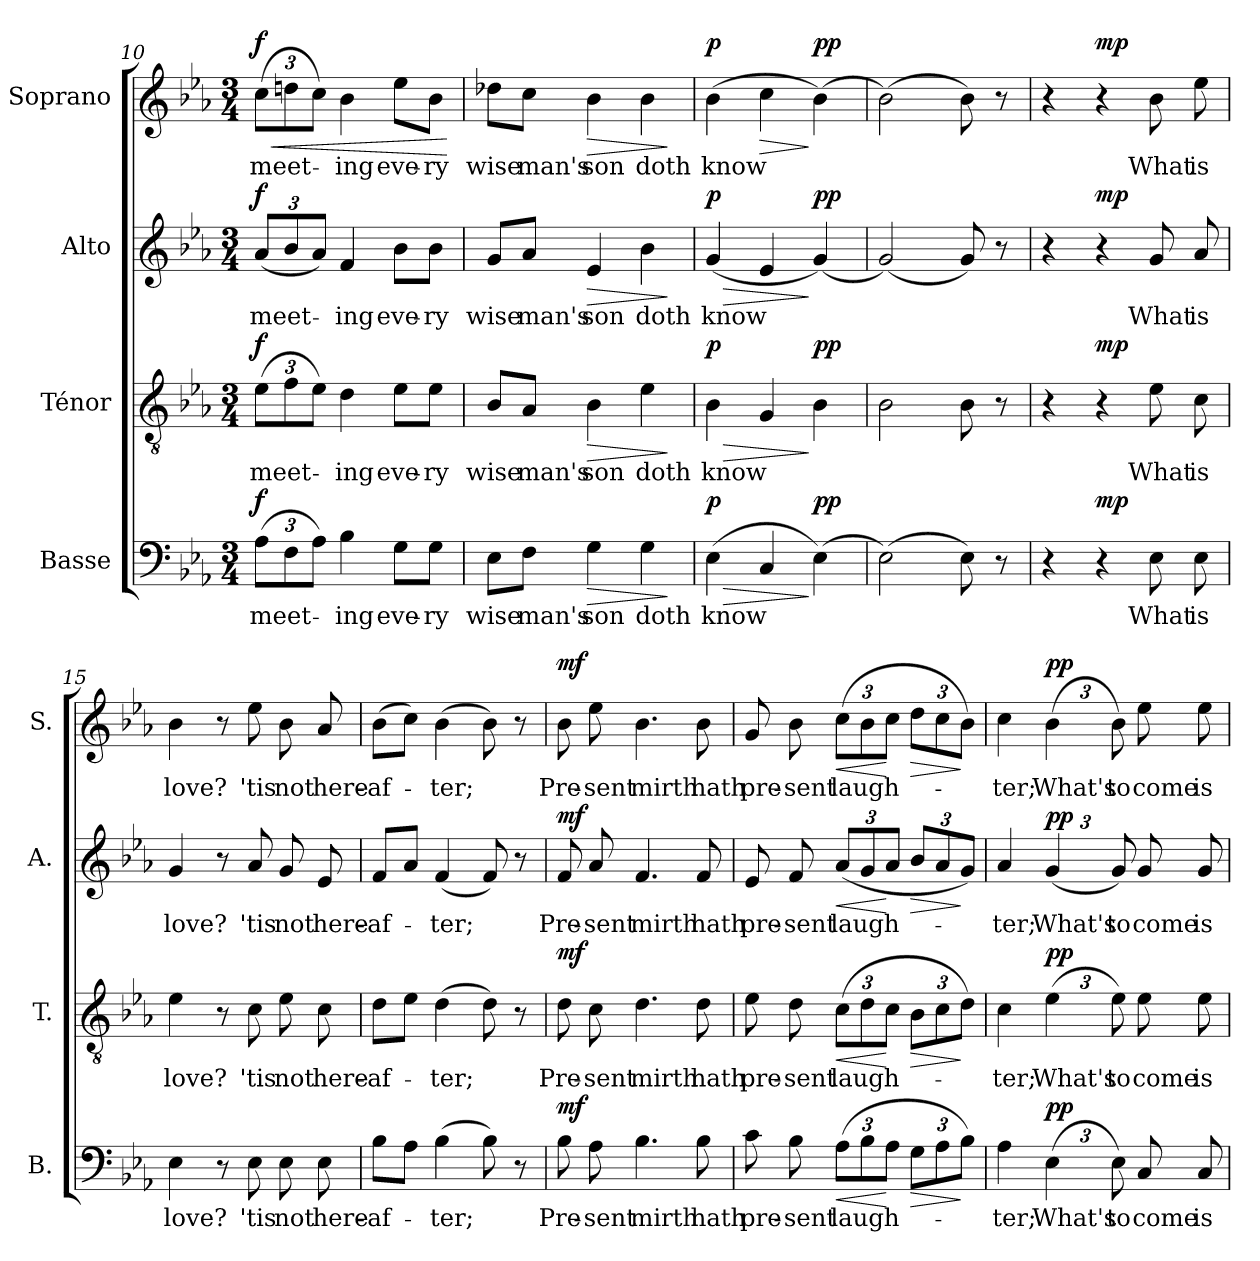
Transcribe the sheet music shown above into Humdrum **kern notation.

**kern	**text	**dynam	**kern	**text	**dynam	**kern	**text	**dynam	**kern	**text	**dynam
*part4	*part4	*part4	*part3	*part3	*part3	*part2	*part2	*part2	*part1	*part1	*part1
*staff4	*staff4	*staff4	*staff3	*staff3	*staff3	*staff2	*staff2	*staff2	*staff1	*staff1	*staff1
*I"Basse	*	*	*I"Ténor	*	*	*I"Alto	*	*	*I"Soprano	*	*
*I'B.	*	*	*I'T.	*	*	*I'A.	*	*	*I'S.	*	*
*clefF4	*	*	*clefGv2	*	*	*clefG2	*	*	*clefG2	*	*
*k[b-e-a-]	*	*	*k[b-e-a-]	*	*	*k[b-e-a-]	*	*	*k[b-e-a-]	*	*
*M3/4	*	*	*M3/4	*	*	*M3/4	*	*	*M3/4	*	*
*Xbrackettup	*	*	*	*	*	*	*	*	*	*	*
=10	=10	=10	=10	=10	=10	=10	=10	=10	=10	=10	=10
!	!LO:LY:b	!	!	!	!	!	!	!	!	!	!
*	*	*	*Xbrackettup	*	*	*	*	*	*	*	*
!	!	!	!	!LO:LY:b	!	!	!	!	!	!	!
*	*	*	*	*	*	*Xbrackettup	*	*	*	*	*
!	!	!	!	!	!	!	!LO:LY:b	!	!	!	!
*	*	*	*	*	*	*	*	*	*Xbrackettup	*	*
!	!	!LO:DY:a	!	!	!LO:DY:a	!	!	!LO:DY:a	!	!LO:LY:b	!LO:HP:b
!	!	!	!	!	!	!	!	!	!	!	!LO:DY:n=1:a
(>12A-\L	meet-	f	(>12e-\L	meet-	f	(<12a-/L	meet-	f	(>12cc\L	meet-	< f
12F\	.	.	12f\	.	.	12b-/	.	.	12ddn\	.	.
12A-\J)	.	.	12e-\J)	.	.	12a-/J)	.	.	12cc\J)	.	.
!	!LO:LY:b	!	!	!LO:LY:b	!	!	!LO:LY:b	!	!	!LO:LY:b	!
4B-\	-ing	.	4d\	-ing	.	4f/	-ing	.	4b-\	-ing	.
!	!LO:LY:b	!	!	!LO:LY:b	!	!	!LO:LY:b	!	!	!LO:LY:b	!
8G\L	eve-	.	8e-\L	eve-	.	8b-\L	eve-	.	8ee-\L	eve-	.
!	!LO:LY:b	!	!	!LO:LY:b	!	!	!LO:LY:b	!	!	!LO:LY:b	!
8G\J	-ry	.	8e-\J	-ry	.	8b-\J	-ry	.	8b-\J	-ry	.
.	.	.	.	.	.	.	.	.	.	.	[
=11	=11	=11	=11	=11	=11	=11	=11	=11	=11	=11	=11
!	!LO:LY:b	!	!	!LO:LY:b	!	!	!LO:LY:b	!	!	!LO:LY:b	!
8E-\L	wise	.	8B-/L	wise	.	8g/L	wise	.	8dd-X\L	wise	.
!	!LO:LY:b	!	!	!LO:LY:b	!	!	!LO:LY:b	!	!	!LO:LY:b	!
8F\J	man's	.	8A-/J	man's	.	8a-/J	man's	.	8cc\J	man's	.
!	!LO:LY:b	!LO:HP:b	!	!LO:LY:b	!LO:HP:b	!	!LO:LY:b	!LO:HP:b	!	!LO:LY:b	!LO:HP:b
4G\	son	>	4B-\	son	>	4e-/	son	>	4b-\	son	>
!	!LO:LY:b	!	!	!LO:LY:b	!	!	!LO:LY:b	!	!	!LO:LY:b	!
4G\	doth	.	4e-\	doth	.	4b-\	doth	.	4b-\	doth	.
.	.	]	.	.	]	.	.	]	.	.	]
=12	=12	=12	=12	=12	=12	=12	=12	=12	=12	=12	=12
!	!LO:LY:b	!LO:HP:b	!	!LO:LY:b	!LO:HP:b	!	!LO:LY:b	!LO:HP:b	!	!LO:LY:b	!
!	!	!LO:DY:n=1:a	!	!	!LO:DY:n=1:a	!	!	!LO:DY:n=1:a	!	!	!LO:DY:a
(>4E-\	-know	> p	4B-\	know	> p	(<4g/	know	> p	(>4b-\	-know	p
!	!	!	!	!	!	!	!	!	!	!	!LO:HP:b
4C/	.	.	4G/	.	.	4e-/	.	.	4cc\	.	>
!	!	!LO:DY:n=2:a	!	!	!LO:DY:n=2:a	!	!	!LO:DY:n=2:a	!	!	!LO:DY:n=1:a
(>4E-\)	.	] pp	4B-\	.	] pp	(<4g/)	.	] pp	(>4b-\)	.	] pp
=13	=13	=13	=13	=13	=13	=13	=13	=13	=13	=13	=13
(>2E-\)	.	.	2B-\	.	.	(<2g/)	.	.	(>2b-\)	.	.
8E-\)	.	.	8B-\	.	.	8g/)	.	.	8b-\)	.	.
8r	.	.	8r	.	.	8r	.	.	8r	.	.
=14	=14	=14	=14	=14	=14	=14	=14	=14	=14	=14	=14
4r	.	.	4r	.	.	4r	.	.	4r	.	.
!	!	!LO:DY:a	!	!	!LO:DY:a	!	!	!LO:DY:a	!	!	!LO:DY:a
4r	.	mp	4r	.	mp	4r	.	mp	4r	.	mp
!	!LO:LY:b	!	!	!LO:LY:b	!	!	!LO:LY:b	!	!	!LO:LY:b	!
8E-\	What	.	8e-\	What	.	8g/	What	.	8b-\	What	.
!	!LO:LY:b	!	!	!LO:LY:b	!	!	!LO:LY:b	!	!	!LO:LY:b	!
8E-\	is	.	8c\	is	.	8a-/	is	.	8ee-\	is	.
!!LO:LB:g=z
=15	=15	=15	=15	=15	=15	=15	=15	=15	=15	=15	=15
!	!LO:LY:b	!	!	!LO:LY:b	!	!	!LO:LY:b	!	!	!LO:LY:b	!
4E-\	love?	.	4e-\	love?	.	4g/	love?	.	4b-\	love?	.
8r	.	.	8r	.	.	8r	.	.	8r	.	.
!	!LO:LY:b	!	!	!LO:LY:b	!	!	!LO:LY:b	!	!	!LO:LY:b	!
8E-\	'tis	.	8c\	'tis	.	8a-/	'tis	.	8ee-\	'tis	.
!	!LO:LY:b	!	!	!LO:LY:b	!	!	!LO:LY:b	!	!	!LO:LY:b	!
8E-\	not	.	8e-\	not	.	8g/	not	.	8b-\	not	.
!	!LO:LY:b	!	!	!LO:LY:b	!	!	!LO:LY:b	!	!	!LO:LY:b	!
8E-\	here-	.	8c\	here-	.	8e-/	here-	.	8a-/	here-	.
=16	=16	=16	=16	=16	=16	=16	=16	=16	=16	=16	=16
!	!LO:LY:b	!	!	!LO:LY:b	!	!	!LO:LY:b	!	!	!LO:LY:b	!
8B-\L	-af-	.	8d\L	-af-	.	8f/L	-af-	.	(>8b-\L	-af-	.
8A-\J	.	.	8e-\J	.	.	8a-/J	.	.	8cc\J)	.	.
!	!LO:LY:b	!	!	!LO:LY:b	!	!	!LO:LY:b	!	!	!LO:LY:b	!
(>4B-\	-ter;	.	(>4d\	-ter;	.	(<4f/	-ter;	.	(>4b-\	-ter;	.
8B-\)	.	.	8d\)	.	.	8f/)	.	.	8b-\)	.	.
8r	.	.	8r	.	.	8r	.	.	8r	.	.
=17	=17	=17	=17	=17	=17	=17	=17	=17	=17	=17	=17
!	!LO:LY:b	!LO:DY:a	!	!LO:LY:b	!LO:DY:a	!	!LO:LY:b	!LO:DY:a	!	!LO:LY:b	!LO:DY:a
8B-\	Pre-	mf	8d\	Pre-	mf	8f/	Pre-	mf	8b-\	Pre-	mf
!	!LO:LY:b	!	!	!LO:LY:b	!	!	!LO:LY:b	!	!	!LO:LY:b	!
8A-\	-sent	.	8c\	-sent	.	8a-/	-sent	.	8ee-\	-sent	.
!	!LO:LY:b	!	!	!LO:LY:b	!	!	!LO:LY:b	!	!	!LO:LY:b	!
4.B-\	mirth	.	4.d\	mirth	.	4.f/	mirth	.	4.b-\	mirth	.
!	!LO:LY:b	!	!	!LO:LY:b	!	!	!LO:LY:b	!	!	!LO:LY:b	!
8B-\	hath	.	8d\	hath	.	8f/	hath	.	8b-\	hath	.
=18	=18	=18	=18	=18	=18	=18	=18	=18	=18	=18	=18
!	!LO:LY:b	!	!	!LO:LY:b	!	!	!LO:LY:b	!	!	!LO:LY:b	!
8c\	pre-	.	8e-\	pre-	.	8e-/	pre-	.	8g/	pre-	.
!	!LO:LY:b	!	!	!LO:LY:b	!	!	!LO:LY:b	!	!	!LO:LY:b	!
8B-\	-sent	.	8d\	-sent	.	8f/	-sent	.	8b-\	-sent	.
!	!LO:LY:b	!LO:HP:b	!	!LO:LY:b	!LO:HP:b	!	!LO:LY:b	!LO:HP:b	!	!LO:LY:b	!LO:HP:b
(>12A-\L	laugh-	<	(>12c\L	laugh-	<	(<12a-/L	laugh-	<	(>12cc\L	laugh-	<
12B-\	.	.	12d\	.	.	12g/	.	.	12b-\	.	.
12A-\J	.	[	12c\J	.	[	12a-/J	.	[	12cc\J	.	[
!	!	!LO:HP:b	!	!	!LO:HP:b	!	!	!LO:HP:b	!	!	!LO:HP:b
12G\L	.	>	12B-\L	.	>	12b-/L	.	>	12dd\L	.	>
12A-\	.	.	12c\	.	.	12a-/	.	.	12cc\	.	.
12B-\J)	.	]	12d\J)	.	]	12g/J)	.	]	12b-\J)	.	]
=19	=19	=19	=19	=19	=19	=19	=19	=19	=19	=19	=19
!	!LO:LY:b	!	!	!LO:LY:b	!	!	!LO:LY:b	!	!	!LO:LY:b	!
4A-\	-ter;	.	4c\	-ter;	.	4a-/	-ter;	.	4cc\	-ter;	.
!	!LO:LY:b	!LO:DY:a	!	!LO:LY:b	!LO:DY:a	!	!LO:LY:b	!LO:DY:a	!	!LO:LY:b	!LO:DY:a
(>6E-\	What's	pp	(>6e-\	What's	pp	(<6g/	What's	pp	(>6b-\	What's	pp
!	!LO:LY:b	!	!	!LO:LY:b	!	!	!LO:LY:b	!	!	!LO:LY:b	!
12E-\)	to	.	12e-\)	to	.	12g/)	to	.	12b-\)	to	.
!	!LO:LY:b	!	!	!LO:LY:b	!	!	!LO:LY:b	!	!	!LO:LY:b	!
8C/	come	.	8e-\	come	.	8g/	come	.	8ee-\	come	.
!	!LO:LY:b	!	!	!LO:LY:b	!	!	!LO:LY:b	!	!	!LO:LY:b	!
8C/	is	.	8e-\	is	.	8g/	is	.	8ee-\	is	.
=	=	=	=	=	=	=	=	=	=	=	=
*-	*-	*-	*-	*-	*-	*-	*-	*-	*-	*-	*-
